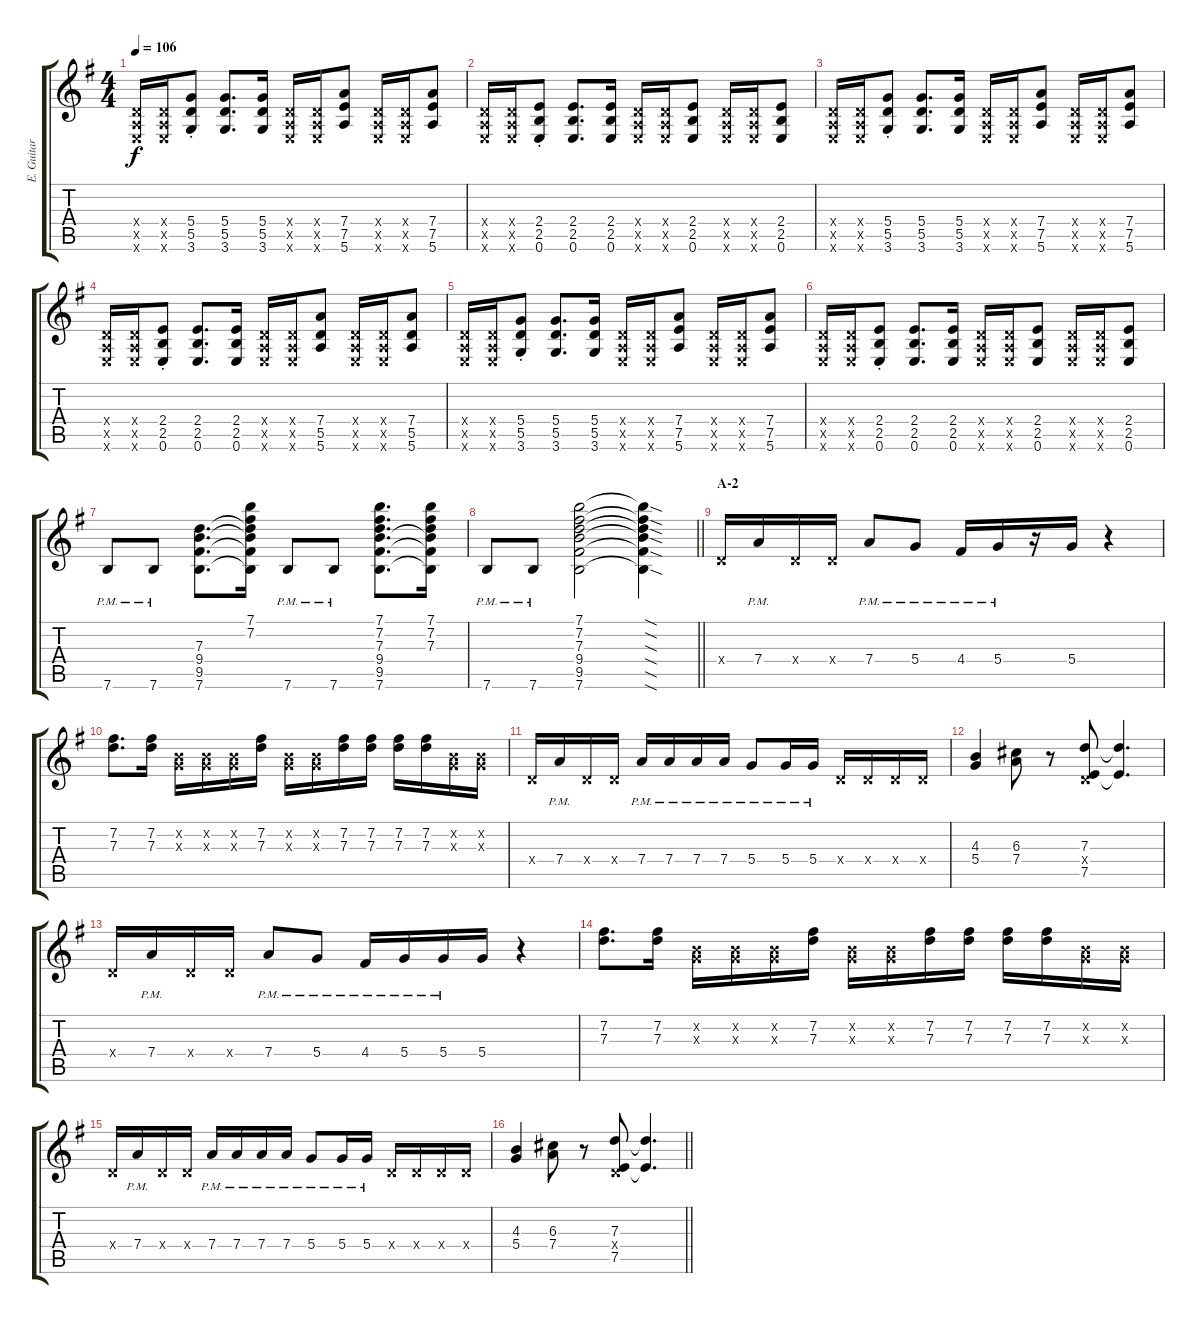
\track ("E. Guitar I" "E. Guitar ") {instrument overdrivenguitar}
\staff {score tabs}
\tuning (E4 B3 G3 D3 A2 E2) {hide}
\ts (4 4)
\tempo 106
\clef g2
\ks g
(0.4{x} 0.5{x} 0.6{x}).16{dy f} (0.4{x} 0.5{x} 0.6{x}).16 (5.4{st} 5.5{st} 3.6{st}).8 (5.4 5.5 3.6).8{d} (5.4 5.5 3.6).16 (0.4{x} 0.5{x} 0.6{x}).16 (0.4{x} 0.5{x} 0.6{x}).16 (7.4 7.5 5.6).8 (0.4{x} 0.5{x} 0.6{x}).16 (0.4{x} 0.5{x} 0.6{x}).16 (7.4 7.5 5.6).8 |
(0.4{x} 0.5{x} 0.6{x}).16 (0.4{x} 0.5{x} 0.6{x}).16 (2.4{st} 2.5{st} 0.6{st}).8 (2.4 2.5 0.6).8{d} (2.4 2.5 0.6).16 (0.4{x} 0.5{x} 0.6{x}).16 (0.4{x} 0.5{x} 0.6{x}).16 (2.4 2.5 0.6).8 (0.4{x} 0.5{x} 0.6{x}).16 (0.4{x} 0.5{x} 0.6{x}).16 (2.4 2.5 0.6).8 |
(0.4{x} 0.5{x} 0.6{x}).16 (0.4{x} 0.5{x} 0.6{x}).16 (5.4{st} 5.5{st} 3.6{st}).8 (5.4 5.5 3.6).8{d} (5.4 5.5 3.6).16 (0.4{x} 0.5{x} 0.6{x}).16 (0.4{x} 0.5{x} 0.6{x}).16 (7.4 7.5 5.6).8 (0.4{x} 0.5{x} 0.6{x}).16 (0.4{x} 0.5{x} 0.6{x}).16 (7.4 7.5 5.6).8 |
(0.4{x} 0.5{x} 0.6{x}).16 (0.4{x} 0.5{x} 0.6{x}).16 (2.4{st} 2.5{st} 0.6{st}).8 (2.4 2.5 0.6).8{d} (2.4 2.5 0.6).16 (0.4{x} 0.5{x} 0.6{x}).16 (0.4{x} 0.5{x} 0.6{x}).16 (7.4 5.5 5.6).8 (0.4{x} 0.5{x} 0.6{x}).16 (0.4{x} 0.5{x} 0.6{x}).16 (7.4 5.5 5.6).8 |
(0.4{x} 0.5{x} 0.6{x}).16 (0.4{x} 0.5{x} 0.6{x}).16 (5.4{st} 5.5{st} 3.6{st}).8 (5.4 5.5 3.6).8{d} (5.4 5.5 3.6).16 (0.4{x} 0.5{x} 0.6{x}).16 (0.4{x} 0.5{x} 0.6{x}).16 (7.4 7.5 5.6).8 (0.4{x} 0.5{x} 0.6{x}).16 (0.4{x} 0.5{x} 0.6{x}).16 (7.4 7.5 5.6).8 |
(0.4{x} 0.5{x} 0.6{x}).16 (0.4{x} 0.5{x} 0.6{x}).16 (2.4{st} 2.5{st} 0.6{st}).8 (2.4 2.5 0.6).8{d} (2.4 2.5 0.6).16 (0.4{x} 0.5{x} 0.6{x}).16 (0.4{x} 0.5{x} 0.6{x}).16 (2.4 2.5 0.6).8 (0.4{x} 0.5{x} 0.6{x}).16 (0.4{x} 0.5{x} 0.6{x}).16 (2.4 2.5 0.6).8 |
7.6{pm}.8 7.6{pm}.8 (7.3 9.4 9.5 7.6).8{d} (7.1 7.2 7.3{t} 9.4{t} 9.5{t} 7.6{t}).16 7.6{pm}.8 7.6{pm}.8 (7.1 7.2 7.3 9.4 9.5 7.6).8{d} (7.1 7.2 7.3 9.4{t} 9.5{t} 7.6{t}).16 |
\barLineRight lightlight
7.6{pm}.8 7.6{pm}.8 (7.1 7.2 7.3 9.4 9.5 7.6).2 (7.1{sod t} 7.2{sod t} 7.3{sod t} 9.4{sod t} 9.5{sod t} 7.6{sod t}).4 |
\section ("" "A-2")
0.4{x}.16 7.4{pm}.16 0.4{x}.16 0.4{x}.16 7.4{pm}.8 5.4{pm}.8 4.4{pm}.16 5.4{pm}.16 r.16 5.4.16 r.4 |
(7.2 7.3).8{d} (7.2 7.3).16 (0.2{x} 0.3{x}).16 (0.2{x} 0.3{x}).16 (0.2{x} 0.3{x}).16 (7.2 7.3).16 (0.2{x} 0.3{x}).16 (0.2{x} 0.3{x}).16 (7.2 7.3).16 (7.2 7.3).16 (7.2 7.3).16 (7.2 7.3).16 (0.2{x} 0.3{x}).16 (0.2{x} 0.3{x}).16 |
0.4{x}.16 7.4{pm}.16 0.4{x}.16 0.4{x}.16 7.4{pm}.16 7.4{pm}.16 7.4{pm}.16 7.4{pm}.16 5.4{pm}.8 5.4{pm}.16 5.4{pm}.16 0.4{x}.16 0.4{x}.16 0.4{x}.16 0.4{x}.16 |
(4.3 5.4).4 (6.3 7.4).8 r.8 (7.3 0.4{x} 7.5).8 (7.3{t} 7.5{t}).4{d} |
0.4{x}.16 7.4{pm}.16 0.4{x}.16 0.4{x}.16 7.4{pm}.8 5.4{pm}.8 4.4{pm}.16 5.4{pm}.16 5.4{pm}.16 5.4.16 r.4 |
(7.2 7.3).8{d} (7.2 7.3).16 (0.2{x} 0.3{x}).16 (0.2{x} 0.3{x}).16 (0.2{x} 0.3{x}).16 (7.2 7.3).16 (0.2{x} 0.3{x}).16 (0.2{x} 0.3{x}).16 (7.2 7.3).16 (7.2 7.3).16 (7.2 7.3).16 (7.2 7.3).16 (0.2{x} 0.3{x}).16 (0.2{x} 0.3{x}).16 |
0.4{x}.16 7.4{pm}.16 0.4{x}.16 0.4{x}.16 7.4{pm}.16 7.4{pm}.16 7.4{pm}.16 7.4{pm}.16 5.4{pm}.8 5.4{pm}.16 5.4{pm}.16 0.4{x}.16 0.4{x}.16 0.4{x}.16 0.4{x}.16 |
\barLineRight lightlight
(4.3 5.4).4 (6.3 7.4).8 r.8 (7.3 0.4{x} 7.5).8 (7.3{t} 7.5{t}).4{d}
